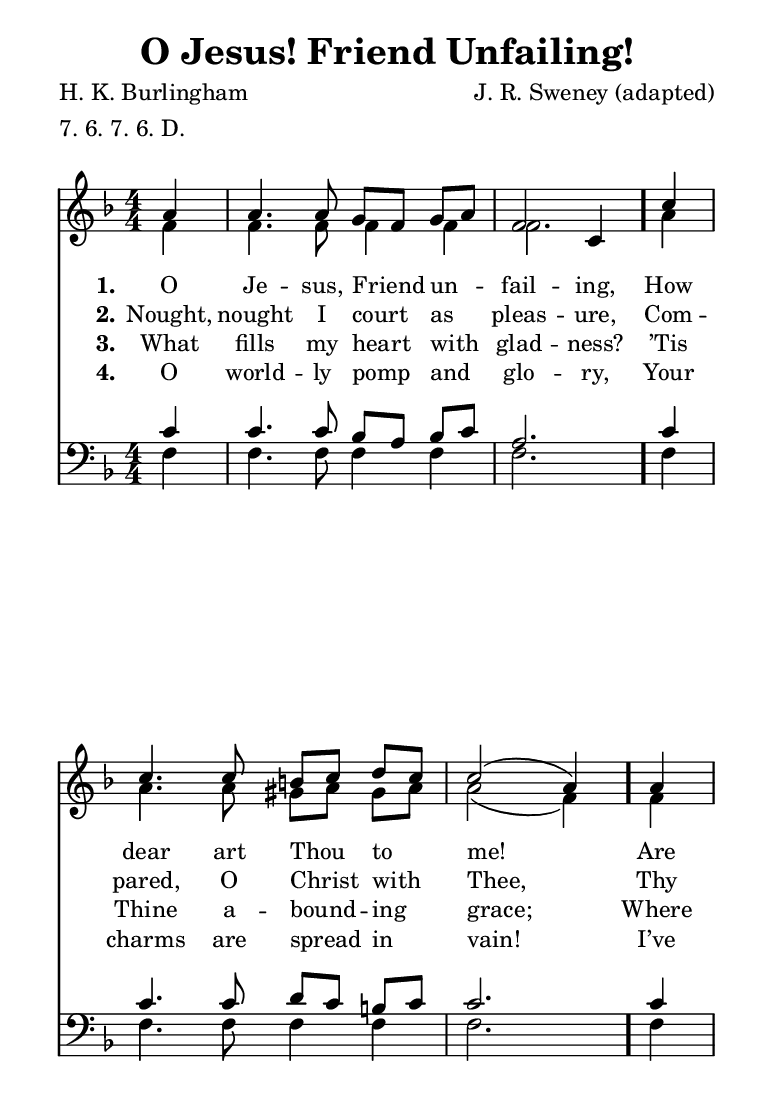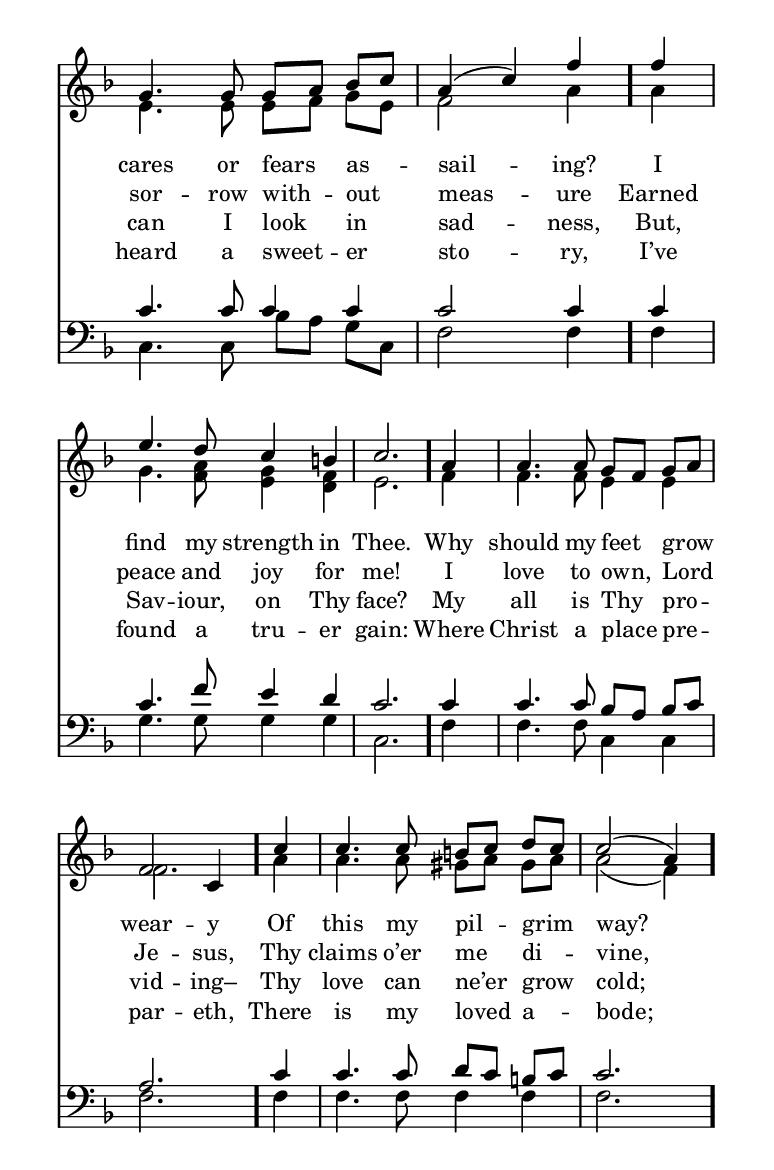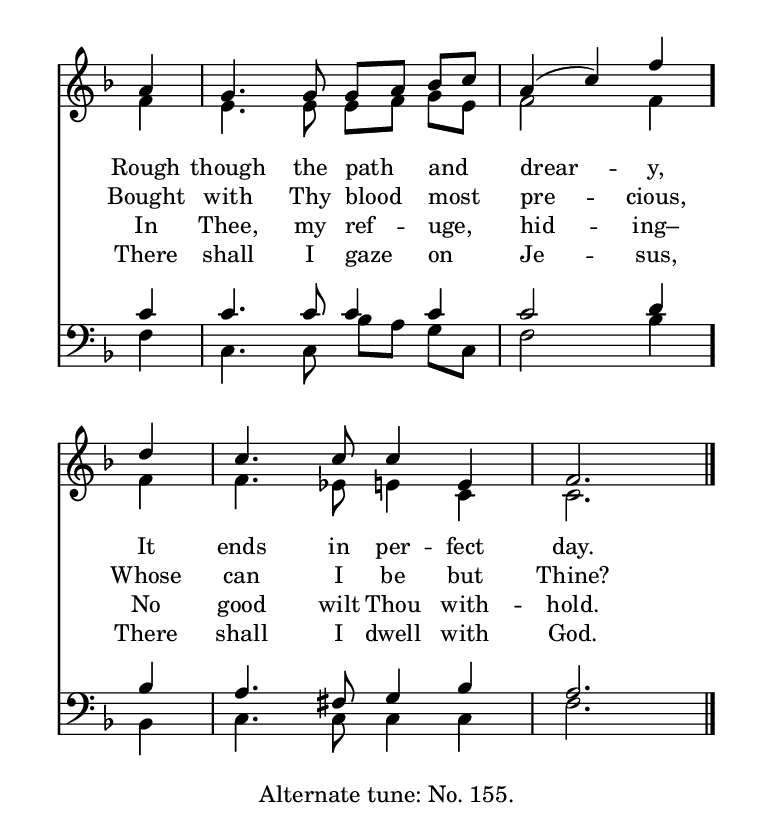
\include "common/global.ily"
\paper {
  \include "common/paper.ily"
}

\header{
  hymnnumber = "182"
  title = "O Jesus! Friend Unfailing!"
  tunename = "Joyful Pilgrims"
  meter = "7. 6. 7. 6. D."
  poet = "H. K. Burlingham"
  composer = "J. R. Sweney (adapted)"
  %copyright = ""
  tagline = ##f
}

global = {
  \include "common/overrides.ily"
  \override Staff.TimeSignature.style = #'numbered
  \time 4/4
  \override Score.MetronomeMark.transparent = ##t % hide all fermata changes too
  \tempo 4=80
  \key f \major
  \partial 4
  \autoBeamOff
}

notesSoprano = {
\global
\relative c'' {

  a4 | a4. a8 g[ f] g[ a] | f2 c4
  c'4 | c4. c8 b[ c] d[ c] | c2( a4)
  a4 | g4. g8 g[ a] bes[ c] | a4( c) f
  f4 | e4. d8 c4 b | c2.
  a4 | a4. a8 g[ f] g[ a] | f2 c4
  c'4 | c4. c8 b[ c] d[ c] | c2( a4)
  a4 | g4. g8 g[ a] bes[ c] | a4( c) f
  d4 | c4. c8 c4 e, | f2.

  \bar "|."

}
}

notesAlto = {
\global
\relative e' {

  f4 | f4. f8 f4 f | f2. % instead of f2 f4, avoid overlap
  a4 | a4. a8 gis[ a] gis[ a] | a2( f4)
  f4 | e4. e8 e[ f] g[ e] | f2 a4
  a4 | g4. << f8 a >> << e4 g >> << d f >> | e2.
  f4 | f4. f8 e4 e | f2. % instead of f2 f4, avoid overlap
  a4 | a4. a8 gis[ a] gis[ a] | a2( f4)
  f4 | e4. e8 e[ f] g[ e] | f2 f4
  f4 | f4. ees8 e4 c | c2.

}
}

notesTenor = {
\global
\relative a {

  c4 | c4. c8 bes[ a] bes[ c] | a2.
  c4 | c4. c8 d[ c] b[ c] | c2.
  c4 | c4. c8 c4 c | c2 c4
  c4 | c4. f8 e4 d | c2.
  c4 | c4. c8 bes[ a] bes[ c] | a2.
  c4 | c4. c8 d[ c] b[ c] | c2.
  c4 | c4. c8 c4 c | c2 d4
  bes4 | a4. fis8 g4 bes | a2.

}
}

notesBass = {
\global
\relative f {

  f4 | f4. f8 f4 f | f2.
  f4 | f4. f8 f4 f | f2.
  f4 | c4. c8 bes'8[ a] g[ c,] | f2 f4
  f4 | g4. g8 g4 g | c,2.
  f4 | f4. f8 c4 c | f2.
  f4 | f4. f8 f4 f | f2.
  f4 | c4. c8 bes'8[ a] g[ c,] | f2 bes4
  bes,4 | c4. c8 c4 c | f2.

}
}

wordsA = \lyricmode {
\set stanza = "1."

O Je -- sus, Friend un -- fail -- ing, \bar "."
How dear art Thou to me! \bar "."
Are cares or fears as -- sail -- ing? \bar "."
I find my strength in Thee. \bar "."
Why should my feet grow wear -- y \bar "."
Of this my pil -- grim way? \bar "."
Rough though the path and drear -- y, \bar "."
It ends in per -- fect day. \bar "."

}

wordsB = \lyricmode {
\set stanza = "2."

Nought, nought I court as pleas -- ure,
Com -- pared, O Christ with Thee,
Thy sor -- row with -- out meas -- ure
Earned peace and joy for me!
I love to own, Lord Je -- sus,
Thy claims o’er me di -- vine,
Bought with Thy blood most pre -- cious,
Whose can I be but Thine?

}

wordsC = \lyricmode {
\set stanza = "3."

What fills my heart with glad -- ness?
’Tis Thine a -- bound -- ing grace;
Where can I look in sad -- ness,
But, Sav -- iour, on Thy face?
My all is Thy pro -- vid -- ing–
Thy love can ne’er grow cold;
In Thee, my ref -- uge, hid -- ing–
No good wilt Thou with -- hold.

}

wordsD = \lyricmode {
\set stanza = "4."

O world -- ly pomp and glo -- ry,
Your charms are spread in vain!
I’ve heard a sweet -- er sto -- ry,
I’ve found a tru -- er gain:
Where Christ a place pre -- par -- eth,
There is my loved a -- bode;
There shall I gaze on Je -- sus,
There shall I dwell with God.

}

\score {
  \context ChoirStaff <<
    \context Staff = upper <<
      \set ChoirStaff.systemStartDelimiter = #'SystemStartBar
      \context Voice  = sopranos { \voiceOne << \notesSoprano >> }
      \context Voice  = altos { \voiceTwo << \notesAlto >> }
      \context Lyrics = one   \lyricsto sopranos \wordsA
      \context Lyrics = two   \lyricsto sopranos \wordsB
      \context Lyrics = three \lyricsto sopranos \wordsC
      \context Lyrics = four  \lyricsto sopranos \wordsD
    >>
    \context Staff = men <<
      \clef bass
      \context Voice  = tenors { \voiceOne << \notesTenor >> }
      \context Voice  = basses { \voiceTwo << \notesBass >> }
    >>
  >>
  \layout {
    \include "common/layout.ily"
  }
  \midi{
    \include "common/midi.ily"
  }
}

\noPageBreak \markup { \vspace #2 \fill-line { \raise #2 \line { Alternate tune: No. 155. } } }

\version "2.19.49"  % necessary for upgrading to future LilyPond versions.

% vi:set et ts=2 sw=2 ai nocindent syntax=lilypond:
